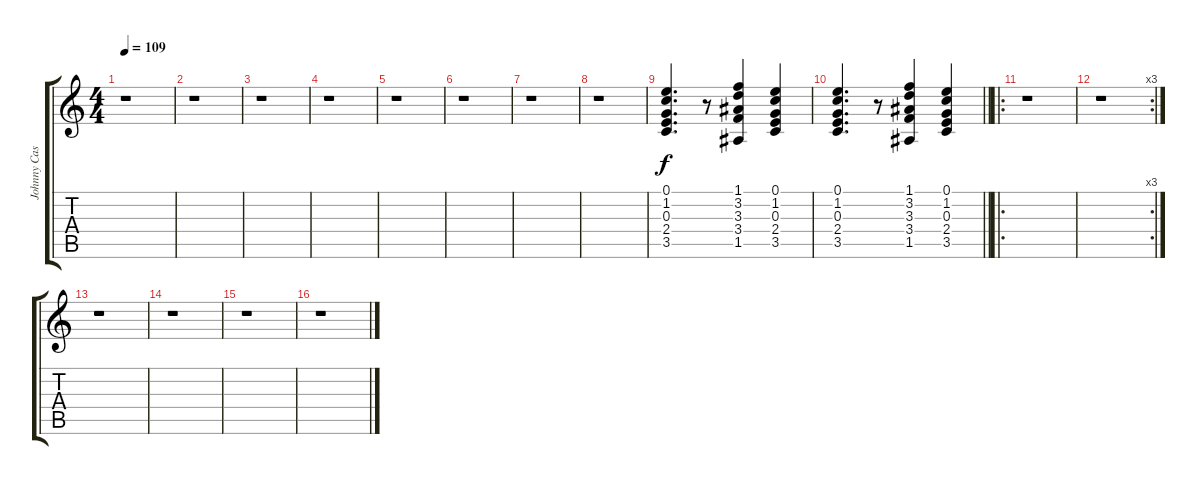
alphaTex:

\track ("Johnny Cash-Acoustic Gtr (steel)" "Johnny Cas") {instrument acousticguitarsteel}
\staff {score tabs}
\tuning (E4 B3 G3 D3 A2 E2) {hide}
\ts (4 4)
\tempo 109
\clef g2
\ks c
r.1{dy f} |
r.1 |
r.1 |
r.1 |
r.1 |
r.1 |
r.1 |
r.1 |
(0.1 1.2 0.3 2.4 3.5).4{d} r.8 (1.1 3.2 3.3 3.4 1.5).4 (0.1 1.2 0.3 2.4 3.5).4 |
\barLineRight lightlight
(0.1 1.2 0.3 2.4 3.5).4{d} r.8 (1.1 3.2 3.3 3.4 1.5).4 (0.1 1.2 0.3 2.4 3.5).4 |
\ro
r.1 |
\rc 3
r.1 |
r.1 |
r.1 |
r.1 |
r.1
